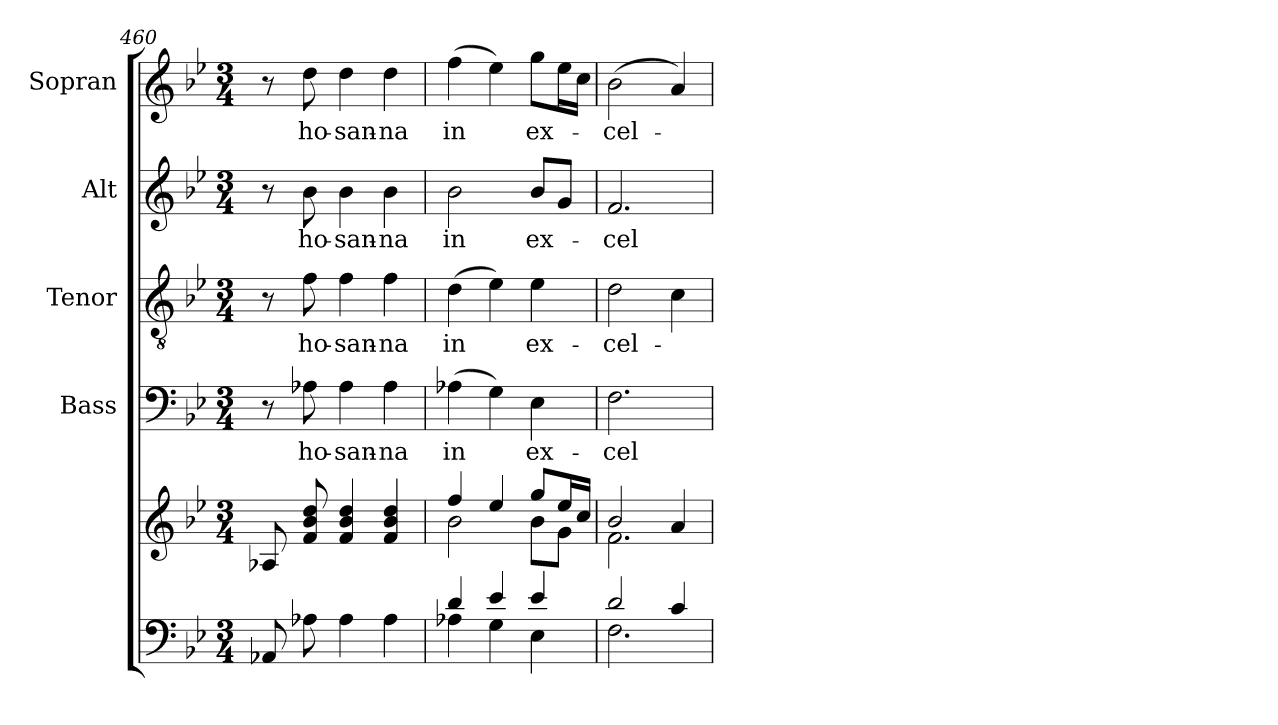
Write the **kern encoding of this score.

**kern	**kern	**kern	**text	**kern	**text	**kern	**text	**kern	**text
*part5	*part5	*part4	*part4	*part3	*part3	*part2	*part2	*part1	*part1
*staff6	*staff5	*staff4	*staff4	*staff3	*staff3	*staff2	*staff2	*staff1	*staff1
*	*	*I"Bass	*	*I"Tenor	*	*I"Alt	*	*I"Sopran	*
*	*	*I'B.	*	*I'T.	*	*I'A.	*	*I'S.	*
*clefF4	*clefG2	*clefF4	*	*clefGv2	*	*clefG2	*	*clefG2	*
*k[b-e-]	*k[b-e-]	*k[b-e-]	*	*k[b-e-]	*	*k[b-e-]	*	*k[b-e-]	*
*B-:	*B-:	*B-:	*	*B-:	*	*B-:	*	*B-:	*
*M3/4	*M3/4	*M3/4	*	*M3/4	*	*M3/4	*	*M3/4	*
=460	=460	=460	=460	=460	=460	=460	=460	=460	=460
8AA-X/	8A-X/	8r	.	8r	.	8r	.	8r	.
!	!	!	!LO:LY:b	!	!LO:LY:b	!	!LO:LY:b	!	!LO:LY:b
8A-X\	8f/ 8b-/ 8dd/	8A-X\	ho-	8f\	ho-	8b-\	ho-	8dd\	ho-
!	!	!	!LO:LY:b	!	!LO:LY:b	!	!LO:LY:b	!	!LO:LY:b
4A-\	4f/ 4b-/ 4dd/	4A-\	-san-	4f\	-san-	4b-\	-san-	4dd\	-san-
!	!	!	!LO:LY:b	!	!LO:LY:b	!	!LO:LY:b	!	!LO:LY:b
4A-\	4f/ 4b-/ 4dd/	4A-\	-na	4f\	-na	4b-\	-na	4dd\	-na
=461	=461	=461	=461	=461	=461	=461	=461	=461	=461
*^	*^	*	*	*	*	*	*	*	*
!	!	!	!	!	!LO:LY:b	!	!LO:LY:b	!	!LO:LY:b	!	!LO:LY:b
4d/	4A-X\	4ff/	2b-\	(>4A-X\	in	(>4d\	in	2b-\	in	(>4ff\	in
4e-/	4G\	4ee-/	.	4G\)	.	4e-\)	.	.	.	4ee-\)	.
!	!	!	!	!	!LO:LY:b	!	!LO:LY:b	!	!LO:LY:b	!	!LO:LY:b
4e-/	4E-\	8gg/L	8b-\L	4E-\	ex-	4e-\	ex-	8b-/L	ex-	8gg\L	ex-
.	.	16ee-/L	8g\J	.	.	.	.	8g/J	.	16ee-\L	.
.	.	16cc/JJ	.	.	.	.	.	.	.	16cc\JJ	.
=462	=462	=462	=462	=462	=462	=462	=462	=462	=462	=462	=462
!	!	!	!	!	!LO:LY:b	!	!LO:LY:b	!	!LO:LY:b	!	!LO:LY:b
2d/	2.F\	2b-/	2.f\	2.F\	-cel-	2d\	-cel-	2.f/	-cel-	(>2b-\	-cel-
4c/	.	4a/	.	.	.	4c\	.	.	.	4a/)	.
*v	*v	*	*	*	*	*	*	*	*	*	*
*	*v	*v	*	*	*	*	*	*	*	*
=	=	=	=	=	=	=	=	=	=
*-	*-	*-	*-	*-	*-	*-	*-	*-	*-
